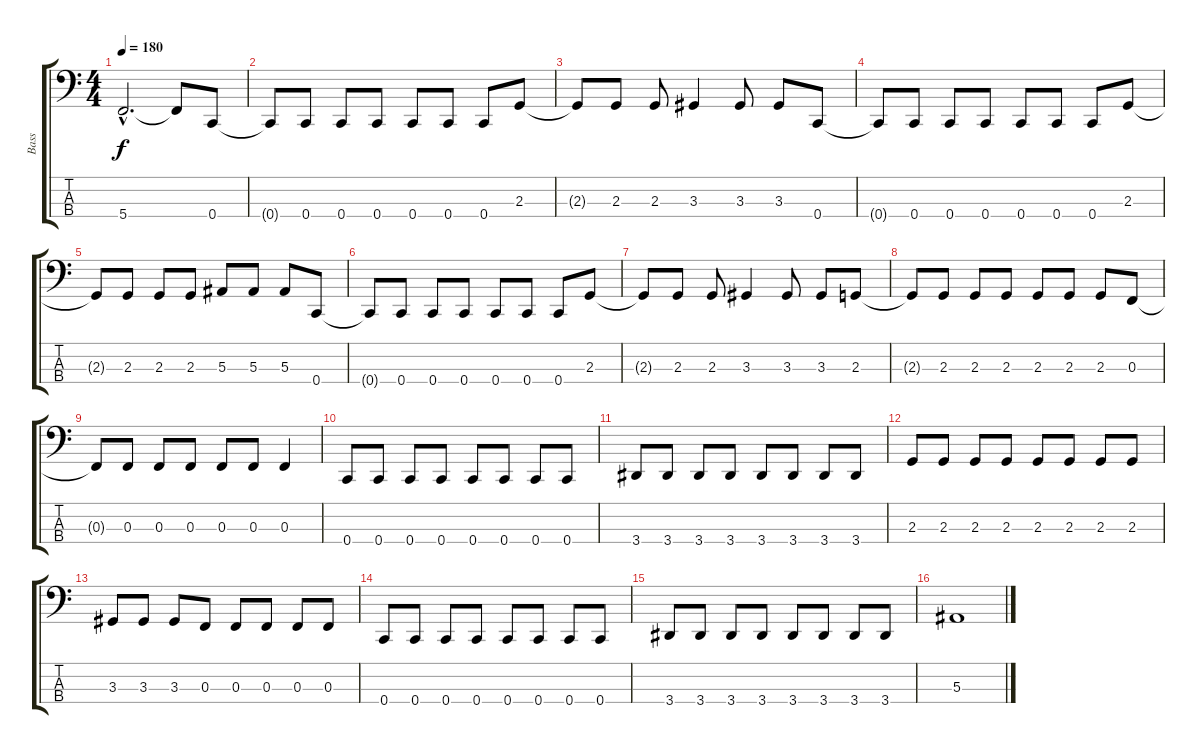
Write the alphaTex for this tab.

\track ("Bass" "Bass") {instrument electricbassfinger}
\staff {score tabs}
\tuning (Eb2 Bb1 F1 C1) {hide}
\ts (4 4)
\tempo 180
\clef f4
\ks c
5.4{hac}.2{d dy f} 5.4{t}.8 0.4.8 |
0.4{t}.8 0.4.8 0.4.8 0.4.8 0.4.8 0.4.8 0.4.8 2.3.8 |
2.3{t}.8 2.3.8 2.3.8 3.3.4 3.3.8 3.3.8 0.4.8 |
0.4{t}.8 0.4.8 0.4.8 0.4.8 0.4.8 0.4.8 0.4.8 2.3.8 |
2.3{t}.8 2.3.8 2.3.8 2.3.8 5.3.8 5.3.8 5.3.8 0.4.8 |
0.4{t}.8 0.4.8 0.4.8 0.4.8 0.4.8 0.4.8 0.4.8 2.3.8 |
2.3{t}.8 2.3.8 2.3.8 3.3.4 3.3.8 3.3.8 2.3.8 |
2.3{t}.8 2.3.8 2.3.8 2.3.8 2.3.8 2.3.8 2.3.8 0.3.8 |
0.3{t}.8 0.3.8 0.3.8 0.3.8 0.3.8 0.3.8 0.3.4 |
0.4.8 0.4.8 0.4.8 0.4.8 0.4.8 0.4.8 0.4.8 0.4.8 |
3.4.8 3.4.8 3.4.8 3.4.8 3.4.8 3.4.8 3.4.8 3.4.8 |
2.3.8 2.3.8 2.3.8 2.3.8 2.3.8 2.3.8 2.3.8 2.3.8 |
3.3.8 3.3.8 3.3.8 0.3.8 0.3.8 0.3.8 0.3.8 0.3.8 |
0.4.8 0.4.8 0.4.8 0.4.8 0.4.8 0.4.8 0.4.8 0.4.8 |
3.4.8 3.4.8 3.4.8 3.4.8 3.4.8 3.4.8 3.4.8 3.4.8 |
5.3.1
